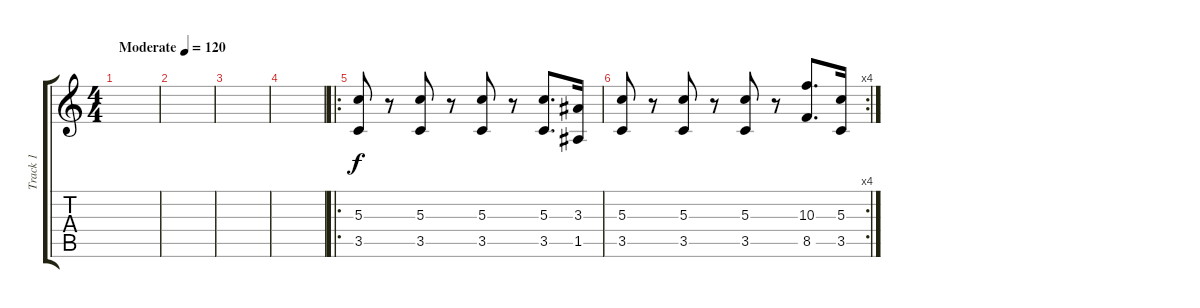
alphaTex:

\track ("Track 1" "Track 1") {instrument overdrivenguitar}
\staff {score tabs}
\tuning (E4 B3 G3 D3 A2 E2) {hide}
\ts (4 4)
\tempo (120 "Moderate")
\clef g2
\ks c
|
|
|
|
\ro
(5.3 3.5).8 r.8 (5.3 3.5).8 r.8 (5.3 3.5).8 r.8 (5.3 3.5).8{d} (3.3 1.5).16 |
\rc 4
(5.3 3.5).8 r.8 (5.3 3.5).8 r.8 (5.3 3.5).8 r.8 (10.3 8.5).8{d} (5.3 3.5).16
